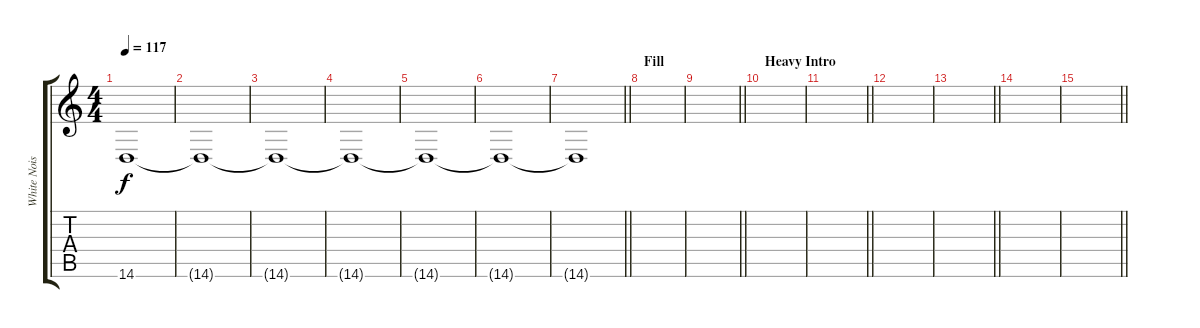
\track ("White Noise" "White Nois") {instrument applause}
\staff {score tabs}
\tuning (D4 A3 F3 C3 G2 C2) {hide}
\ts (4 4)
\tempo 117
\clef g2
\ks c
14.6{t}.1{dy f} |
14.6{t}.1 |
14.6{t}.1 |
14.6{t}.1 |
14.6{t}.1 |
14.6{t}.1 |
\barLineRight lightlight
14.6{t}.1 |
\section ("" "Fill")
|
\barLineRight lightlight
|
\section ("" "Heavy Intro")
|
\barLineRight lightlight
|
|
\barLineRight lightlight
|
|
\barLineRight lightlight
